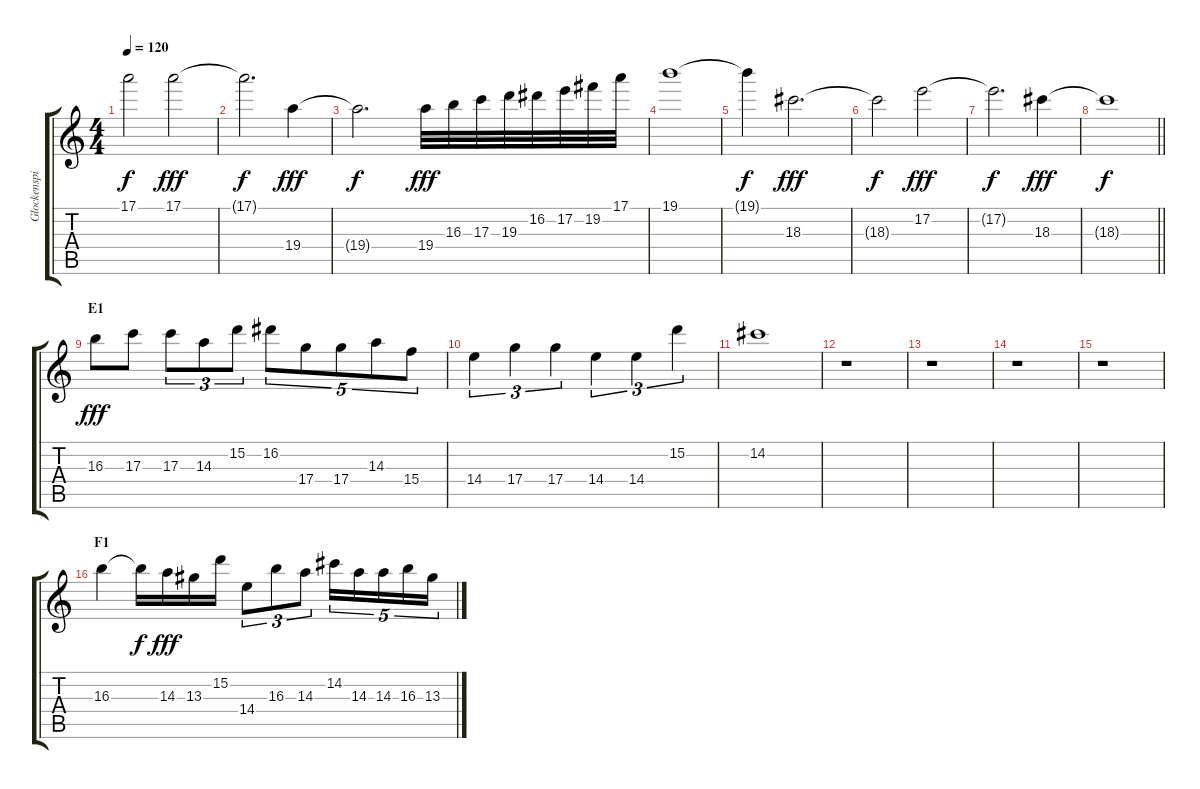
\track ("Glockenspiel (Dave Samuels)" "Glockenspi") {instrument glockenspiel}
\staff {score tabs}
\tuning (E5 B4 G4 D4 A3 E3) {hide}
\ts (4 4)
\tempo 120
\clef g2
\ks c
17.1{t}.2{dy f} 17.1.2{dy fff} |
17.1{t}.2{d dy f} 19.4.4{dy fff} |
19.4{t}.2{d dy f} 19.4.32{dy fff} 16.3.32 17.3.32 19.3.32 16.2.32 17.2.32 19.2.32 17.1.32 |
19.1.1 |
19.1{t}.4{dy f} 18.3.2{d dy fff} |
18.3{t}.2{dy f} 17.2.2{dy fff} |
17.2{t}.2{d dy f} 18.3.4{dy fff} |
\barLineRight lightlight
18.3{t}.1{dy f} |
\section ("" "E1")
16.3.8{dy fff} 17.3.8 17.3.8{tu (3 2)} 14.3.8{tu (3 2)} 15.2.8{tu (3 2)} 16.2.8{tu (5 4)} 17.4.8{tu (5 4)} 17.4.8{tu (5 4)} 14.3.8{tu (5 4)} 15.4.8{tu (5 4)} |
14.4.4{tu (3 2)} 17.4.4{tu (3 2)} 17.4.4{tu (3 2)} 14.4.4{tu (3 2)} 14.4.4{tu (3 2)} 15.2.4{tu (3 2)} |
14.2.1 |
r.1 |
r.1 |
r.1 |
r.1 |
\section ("" "F1")
16.3.4 16.3{t}.16{dy f} 14.3.16{dy fff} 13.3.16 15.2.16 14.4.8{tu (3 2)} 16.3.8{tu (3 2)} 14.3.8{tu (3 2)} 14.2.16{tu (5 4)} 14.3.16{tu (5 4)} 14.3.16{tu (5 4)} 16.3.16{tu (5 4)} 13.3.16{tu (5 4)}
